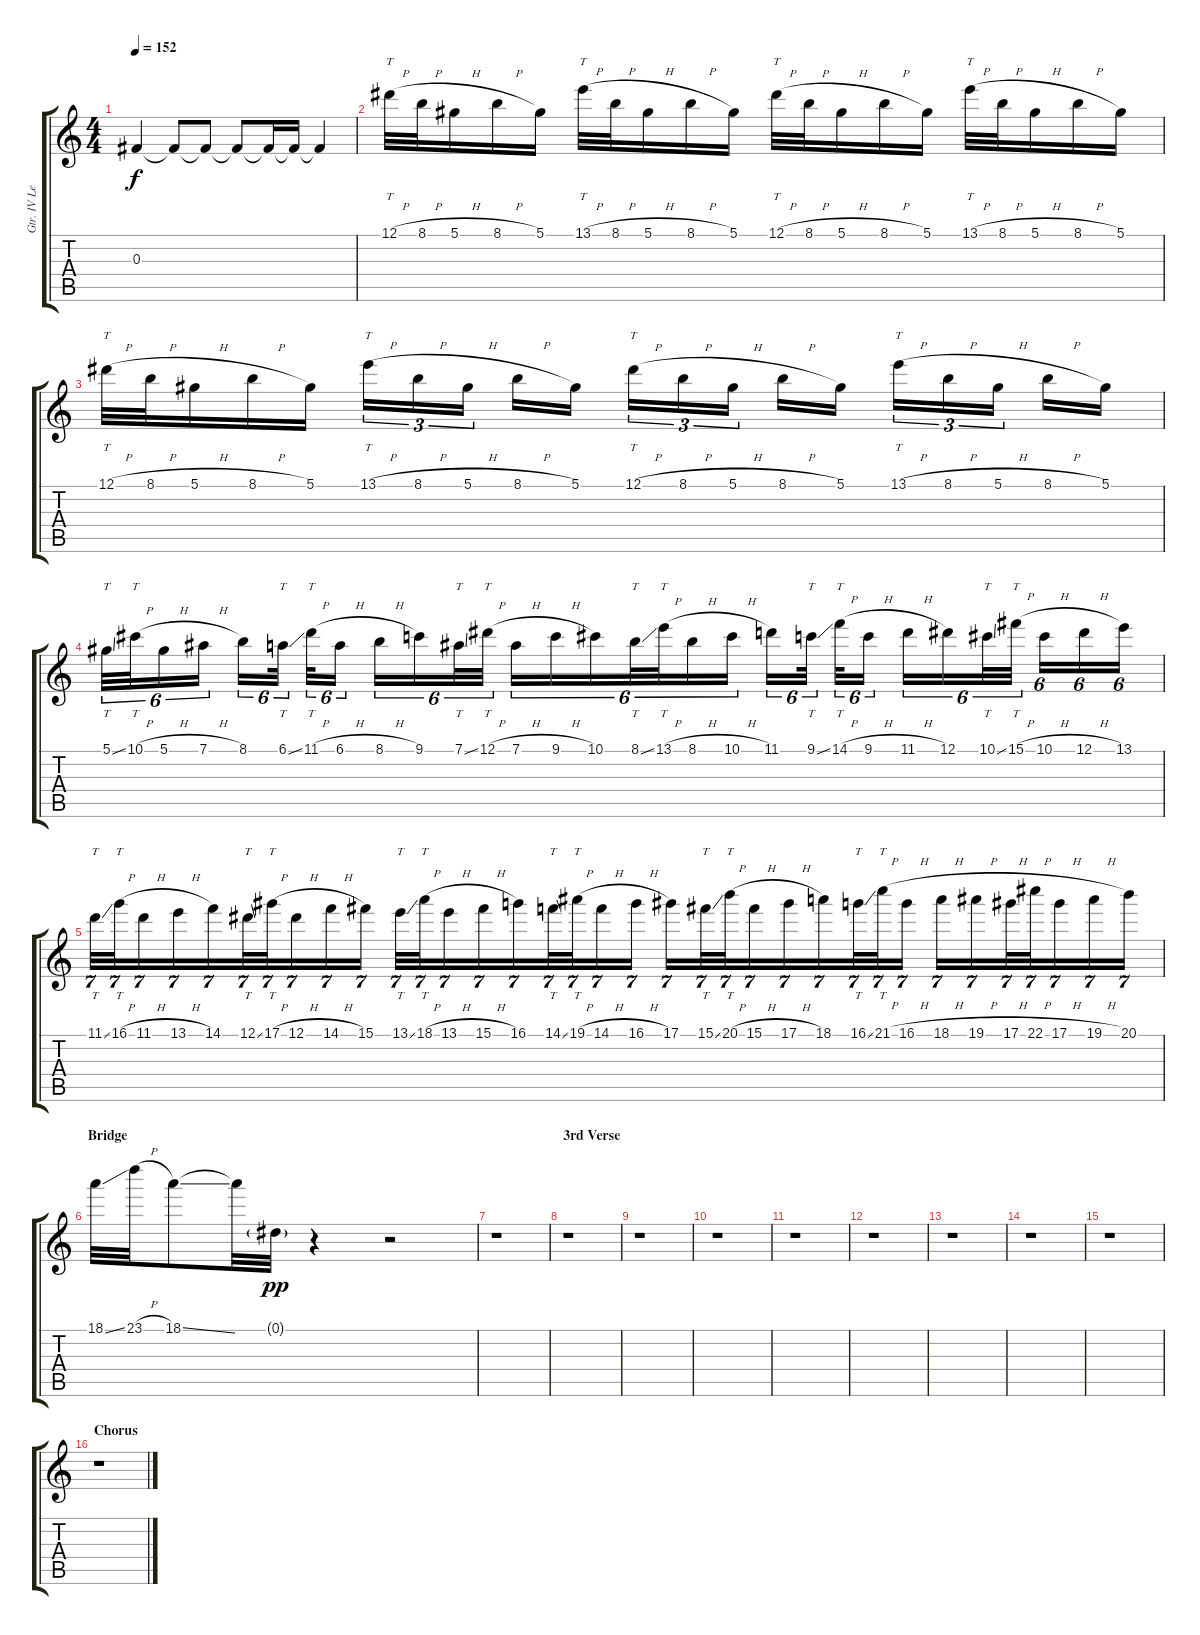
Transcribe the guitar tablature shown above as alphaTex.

\track ("Gtr. IV Lead" "Gtr. IV Le") {instrument overdrivenguitar}
\staff {score tabs}
\tuning (Eb4 Bb3 Gb3 Db3 Ab2 Eb2) {hide}
\ts (4 4)
\tempo 152
\clef g2
\ks c
0.3{t}.4{dy f} 0.3{t}.8 0.3{t}.8 0.3{t}.8 0.3{t}.16 0.3{t}.16 0.3{t}.4 |
12.1{h}.32{tt} 8.1{h}.32 5.1{h}.16 8.1{h}.16 5.1.16 13.1{h}.32{tt} 8.1{h}.32 5.1{h}.16 8.1{h}.16 5.1.16 12.1{h}.32{tt} 8.1{h}.32 5.1{h}.16 8.1{h}.16 5.1.16 13.1{h}.32{tt} 8.1{h}.32 5.1{h}.16 8.1{h}.16 5.1.16 |
12.1{h}.32{tt} 8.1{h}.32 5.1{h}.16 8.1{h}.16 5.1.16 13.1{h}.16{tt tu (3 2)} 8.1{h}.16{tu (3 2)} 5.1{h}.16{tu (3 2)} 8.1{h}.16 5.1.16 12.1{h}.16{tt tu (3 2)} 8.1{h}.16{tu (3 2)} 5.1{h}.16{tu (3 2)} 8.1{h}.16 5.1.16 13.1{h}.16{tt tu (3 2)} 8.1{h}.16{tu (3 2)} 5.1{h}.16{tu (3 2)} 8.1{h}.16 5.1.16 |
5.1{ss}.32{tt tu (6 4)} 10.1{h}.32{tt tu (6 4)} 5.1{h}.16{tu (6 4)} 7.1{h}.16{tu (6 4)} 8.1.16{tu (6 4)} 6.1{ss}.32{tt tu (6 4)} 11.1{h}.32{tt tu (6 4)} 6.1{h}.16{tu (6 4)} 8.1{h}.16{tu (6 4)} 9.1.16{tu (6 4)} 7.1{ss}.32{tt tu (6 4)} 12.1{h}.32{tt tu (6 4)} 7.1{h}.16{tu (6 4)} 9.1{h}.16{tu (6 4)} 10.1.16{tu (6 4)} 8.1{ss}.32{tt tu (6 4)} 13.1{h}.32{tt tu (6 4)} 8.1{h}.16{tu (6 4)} 10.1{h}.16{tu (6 4)} 11.1.16{tu (6 4)} 9.1{ss}.32{tt tu (6 4)} 14.1{h}.32{tt tu (6 4)} 9.1{h}.16{tu (6 4)} 11.1{h}.16{tu (6 4)} 12.1.16{tu (6 4)} 10.1{ss}.32{tt tu (6 4)} 15.1{h}.32{tt tu (6 4)} 10.1{h}.16{tu (6 4)} 12.1{h}.16{tu (6 4)} 13.1.16{tu (6 4)} |
11.1{ss}.32{tt tu (7 4)} 16.1{h}.32{tt tu (7 4)} 11.1{h}.16{tu (7 4)} 13.1{h}.16{tu (7 4)} 14.1.16{tu (7 4)} 12.1{ss}.32{tt tu (7 4)} 17.1{h}.32{tt tu (7 4)} 12.1{h}.16{tu (7 4)} 14.1{h}.16{tu (7 4)} 15.1.16{tu (7 4)} 13.1{ss}.32{tt tu (7 4)} 18.1{h}.32{tt tu (7 4)} 13.1{h}.16{tu (7 4)} 15.1{h}.16{tu (7 4)} 16.1.16{tu (7 4)} 14.1{ss}.32{tt tu (7 4)} 19.1{h}.32{tt tu (7 4)} 14.1{h}.16{tu (7 4)} 16.1{h}.16{tu (7 4)} 17.1.16{tu (7 4)} 15.1{ss}.32{tt tu (7 4)} 20.1{h}.32{tt tu (7 4)} 15.1{h}.16{tu (7 4)} 17.1{h}.16{tu (7 4)} 18.1.16{tu (7 4)} 16.1{ss}.32{tt tu (7 4)} 21.1{h}.32{tt tu (7 4)} 16.1{h}.16{tu (7 4)} 18.1{h}.16{tu (7 4)} 19.1{h}.16{tu (7 4)} 17.1{h}.32{tu (7 4)} 22.1{h}.32{tu (7 4)} 17.1{h}.16{tu (7 4)} 19.1{h}.16{tu (7 4)} 20.1.16{tu (7 4)} |
\section ("" "Bridge")
18.1{ss}.32 23.1{h}.32 18.1{ss}.8 18.1{t}.32 0.1{g}.32{dy pp} r.4 r.2 |
r.1 |
\section ("" "3rd Verse")
r.1 |
r.1 |
r.1 |
r.1 |
r.1 |
r.1 |
r.1 |
r.1 |
\section ("" "Chorus")
r.1
